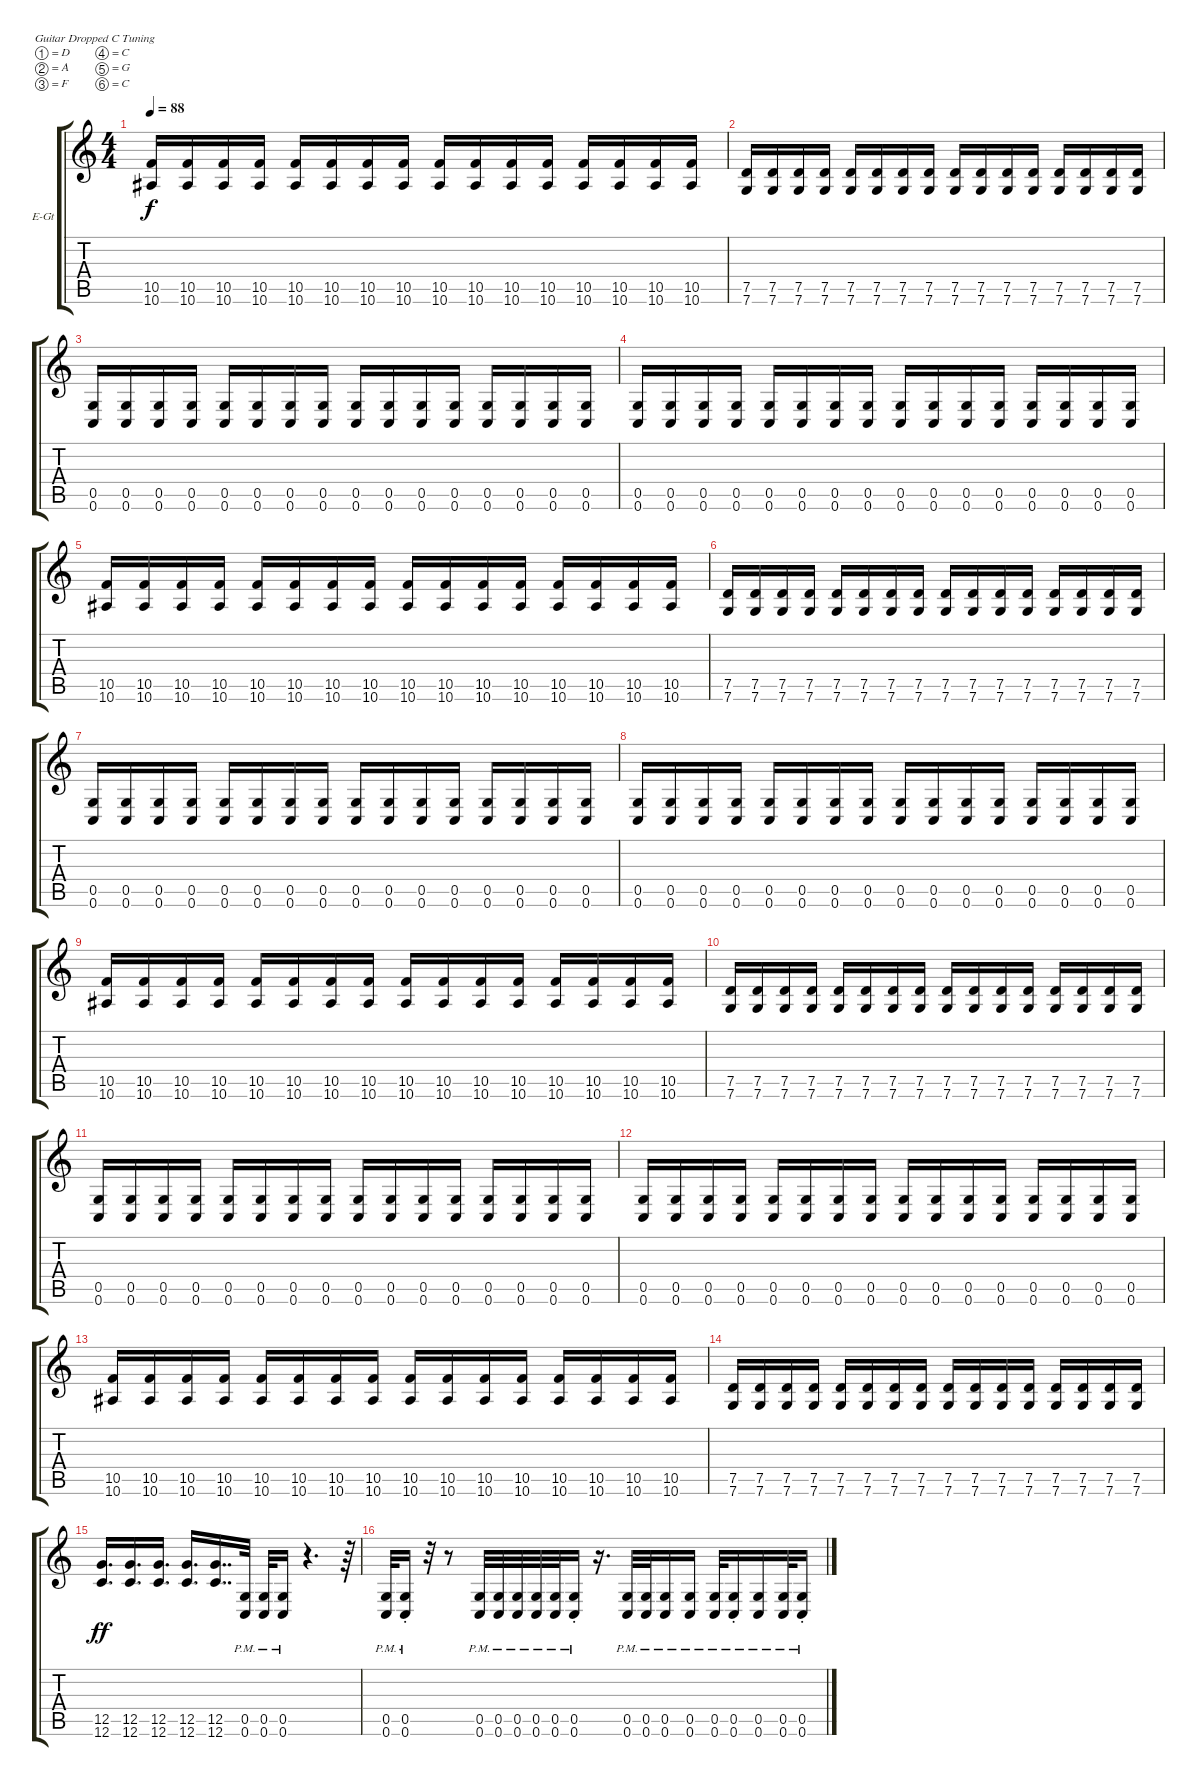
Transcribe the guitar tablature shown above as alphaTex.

\defaultSystemsLayout 4
\bracketExtendMode groupsimilarinstruments
\firstSystemTrackNameOrientation horizontal
\otherSystemsTrackNameOrientation horizontal
\track ("Guitar ll" "E-Gt") {instrument overdrivenguitar}
\staff {score tabs}
\tuning (D4 A3 F3 C3 G2 C2)
\ts (4 4)
\tempo 88
\clef g2
\scale
0.333333
\ks c
(10.6 10.5).16{dy f} (10.6 10.5).16 (10.6 10.5).16 (10.6 10.5).16 (10.6 10.5).16 (10.6 10.5).16 (10.6 10.5).16 (10.6 10.5).16 (10.6 10.5).16 (10.6 10.5).16 (10.6 10.5).16 (10.6 10.5).16 (10.6 10.5).16 (10.6 10.5).16 (10.6 10.5).16 (10.6 10.5).16 |
\scale
0.333333 (7.6 7.5).16 (7.6 7.5).16 (7.6 7.5).16 (7.6 7.5).16 (7.6 7.5).16 (7.6 7.5).16 (7.6 7.5).16 (7.6 7.5).16 (7.6 7.5).16 (7.6 7.5).16 (7.6 7.5).16 (7.6 7.5).16 (7.6 7.5).16 (7.6 7.5).16 (7.6 7.5).16 (7.6 7.5).16 |
\scale
0.333333 (0.6 0.5).16 (0.6 0.5).16 (0.6 0.5).16 (0.6 0.5).16 (0.6 0.5).16 (0.6 0.5).16 (0.6 0.5).16 (0.6 0.5).16 (0.6 0.5).16 (0.6 0.5).16 (0.6 0.5).16 (0.6 0.5).16 (0.6 0.5).16 (0.6 0.5).16 (0.6 0.5).16 (0.6 0.5).16 |
\scale
0.333333 (0.6 0.5).16 (0.6 0.5).16 (0.6 0.5).16 (0.6 0.5).16 (0.6 0.5).16 (0.6 0.5).16 (0.6 0.5).16 (0.6 0.5).16 (0.6 0.5).16 (0.6 0.5).16 (0.6 0.5).16 (0.6 0.5).16 (0.6 0.5).16 (0.6 0.5).16 (0.6 0.5).16 (0.6 0.5).16 |
\scale
0.333333 (10.6 10.5).16 (10.6 10.5).16 (10.6 10.5).16 (10.6 10.5).16 (10.6 10.5).16 (10.6 10.5).16 (10.6 10.5).16 (10.6 10.5).16 (10.6 10.5).16 (10.6 10.5).16 (10.6 10.5).16 (10.6 10.5).16 (10.6 10.5).16 (10.6 10.5).16 (10.6 10.5).16 (10.6 10.5).16 |
\scale
0.333333 (7.6 7.5).16 (7.6 7.5).16 (7.6 7.5).16 (7.6 7.5).16 (7.6 7.5).16 (7.6 7.5).16 (7.6 7.5).16 (7.6 7.5).16 (7.6 7.5).16 (7.6 7.5).16 (7.6 7.5).16 (7.6 7.5).16 (7.6 7.5).16 (7.6 7.5).16 (7.6 7.5).16 (7.6 7.5).16 |
\scale
0.333333 (0.6 0.5).16 (0.6 0.5).16 (0.6 0.5).16 (0.6 0.5).16 (0.6 0.5).16 (0.6 0.5).16 (0.6 0.5).16 (0.6 0.5).16 (0.6 0.5).16 (0.6 0.5).16 (0.6 0.5).16 (0.6 0.5).16 (0.6 0.5).16 (0.6 0.5).16 (0.6 0.5).16 (0.6 0.5).16 |
\scale
0.333333 (0.6 0.5).16 (0.6 0.5).16 (0.6 0.5).16 (0.6 0.5).16 (0.6 0.5).16 (0.6 0.5).16 (0.6 0.5).16 (0.6 0.5).16 (0.6 0.5).16 (0.6 0.5).16 (0.6 0.5).16 (0.6 0.5).16 (0.6 0.5).16 (0.6 0.5).16 (0.6 0.5).16 (0.6 0.5).16 |
\scale
0.333333 (10.6 10.5).16 (10.6 10.5).16 (10.6 10.5).16 (10.6 10.5).16 (10.6 10.5).16 (10.6 10.5).16 (10.6 10.5).16 (10.6 10.5).16 (10.6 10.5).16 (10.6 10.5).16 (10.6 10.5).16 (10.6 10.5).16 (10.6 10.5).16 (10.6 10.5).16 (10.6 10.5).16 (10.6 10.5).16 |
\scale
0.333333 (7.6 7.5).16 (7.6 7.5).16 (7.6 7.5).16 (7.6 7.5).16 (7.6 7.5).16 (7.6 7.5).16 (7.6 7.5).16 (7.6 7.5).16 (7.6 7.5).16 (7.6 7.5).16 (7.6 7.5).16 (7.6 7.5).16 (7.6 7.5).16 (7.6 7.5).16 (7.6 7.5).16 (7.6 7.5).16 |
(0.6 0.5).16 (0.6 0.5).16 (0.6 0.5).16 (0.6 0.5).16 (0.6 0.5).16 (0.6 0.5).16 (0.6 0.5).16 (0.6 0.5).16 (0.6 0.5).16 (0.6 0.5).16 (0.6 0.5).16 (0.6 0.5).16 (0.6 0.5).16 (0.6 0.5).16 (0.6 0.5).16 (0.6 0.5).16 |
(0.6 0.5).16 (0.6 0.5).16 (0.6 0.5).16 (0.6 0.5).16 (0.6 0.5).16 (0.6 0.5).16 (0.6 0.5).16 (0.6 0.5).16 (0.6 0.5).16 (0.6 0.5).16 (0.6 0.5).16 (0.6 0.5).16 (0.6 0.5).16 (0.6 0.5).16 (0.6 0.5).16 (0.6 0.5).16 |
(10.6 10.5).16 (10.6 10.5).16 (10.6 10.5).16 (10.6 10.5).16 (10.6 10.5).16 (10.6 10.5).16 (10.6 10.5).16 (10.6 10.5).16 (10.6 10.5).16 (10.6 10.5).16 (10.6 10.5).16 (10.6 10.5).16 (10.6 10.5).16 (10.6 10.5).16 (10.6 10.5).16 (10.6 10.5).16 |
(7.6 7.5).16 (7.6 7.5).16 (7.6 7.5).16 (7.6 7.5).16 (7.6 7.5).16 (7.6 7.5).16 (7.6 7.5).16 (7.6 7.5).16 (7.6 7.5).16 (7.6 7.5).16 (7.6 7.5).16 (7.6 7.5).16 (7.6 7.5).16 (7.6 7.5).16 (7.6 7.5).16 (7.6 7.5).16 |
(12.6 12.5).16{d dy ff} (12.5 12.6).16{d} (12.5 12.6).16{d} (12.5 12.6).16{d} (12.5 12.6).16{dd} (0.6{pm} 0.5{pm}).32 (0.6{pm} 0.5{pm}).32 (0.6{pm} 0.5{pm}).16 r.4{d} r.64 |
(0.5{pm} 0.6{pm}).32 (0.6{pm st} 0.5{pm st}).16 r.32 r.8 (0.5{pm} 0.6{pm}).32 (0.6{pm} 0.5{pm}).32 (0.6{pm} 0.5{pm}).32 (0.6{pm} 0.5{pm}).32 (0.6{pm} 0.5{pm}).32 (0.6{pm st} 0.5{pm st}).16 r.16{d} (0.6{pm} 0.5{pm}).32 (0.6{pm} 0.5{pm}).32 (0.6{pm} 0.5{pm}).16 (0.6{pm} 0.5{pm}).16 (0.5{pm} 0.6{pm}).32 (0.6{pm st} 0.5{pm st}).16 (0.5{pm} 0.6{pm}).16 (0.6{pm} 0.5{pm}).32 (0.6{pm st} 0.5{pm st}).16
